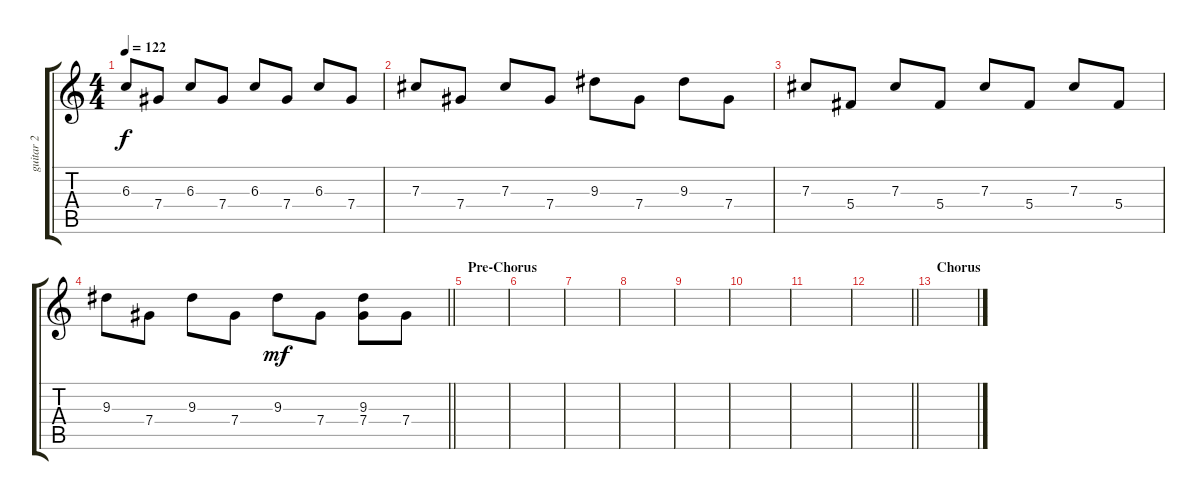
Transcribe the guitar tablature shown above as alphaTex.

\track ("guitar 2" "guitar 2") {instrument electricguitarjazz}
\staff {score tabs}
\tuning (Eb4 Bb3 Gb3 Db3 Ab2 Eb2) {hide}
\ts (4 4)
\tempo 122
\clef g2
\ks c
6.3.8{dy f} 7.4.8 6.3.8 7.4.8 6.3.8 7.4.8 6.3.8 7.4.8 |
7.3.8 7.4.8 7.3.8 7.4.8 9.3.8 7.4.8 9.3.8 7.4.8 |
7.3.8 5.4.8 7.3.8 5.4.8 7.3.8 5.4.8 7.3.8 5.4.8 |
\barLineRight lightlight
9.3.8 7.4.8 9.3.8 7.4.8 9.3.8{dy mf} 7.4.8 (9.3 7.4).8 7.4.8 |
\section ("" "Pre-Chorus")
|
|
|
|
|
|
|
\barLineRight lightlight
|
\section ("" "Chorus")
